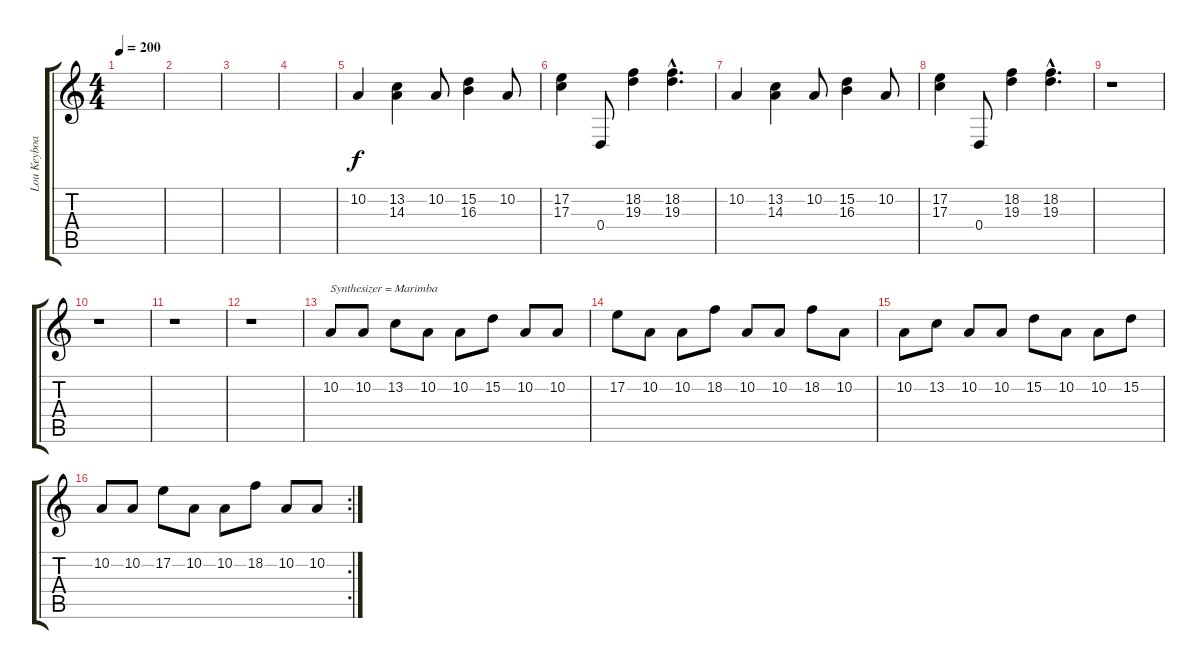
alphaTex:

\track ("Lou Keyboard" "Lou Keyboa") {instrument rockorgan}
\staff {score tabs}
\tuning (E4 B3 G3 D3 A2 E2) {hide}
\ts (4 4)
\tempo 200
\clef g2
\ks c
|
|
|
|
10.2.4{volume 8 instrument rockorgan} (13.2 14.3).4 10.2.8 (15.2 16.3).4 10.2.8 |
(17.2 17.3).4 0.4.8 (18.2 19.3).4 (18.2{hac} 19.3{hac}).4{d} |
10.2.4{volume 8 instrument rockorgan} (13.2 14.3).4 10.2.8 (15.2 16.3).4 10.2.8 |
(17.2 17.3).4 0.4.8 (18.2 19.3).4 (18.2{hac} 19.3{hac}).4{d} |
r.1 |
r.1 |
r.1 |
r.1 |
10.2.8{txt "Synthesizer = Marimba" volume 9 instrument marimba} 10.2.8 13.2.8 10.2.8 10.2.8 15.2.8 10.2.8 10.2.8 |
17.2.8 10.2.8 10.2.8 18.2.8 10.2.8 10.2.8 18.2.8 10.2.8 |
10.2.8 13.2.8 10.2.8 10.2.8 15.2.8 10.2.8 10.2.8 15.2.8 |
\rc 2
10.2.8 10.2.8 17.2.8 10.2.8 10.2.8 18.2.8 10.2.8 10.2.8
